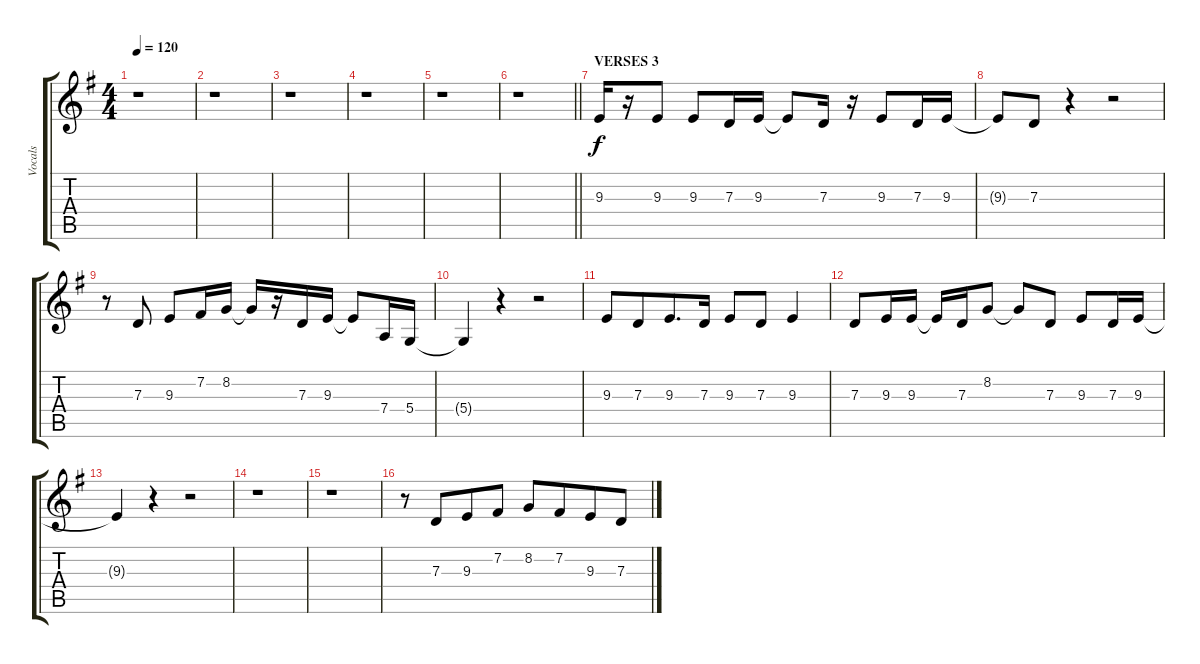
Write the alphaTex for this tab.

\track ("Vocals" "Vocals") {instrument harmonica}
\staff {score tabs}
\tuning (E4 B3 G3 D3 A2 E2) {hide}
\ts (4 4)
\tempo 120
\clef g2
\ks eminor
r.1{dy f} |
r.1 |
r.1 |
r.1 |
r.1 |
\barLineRight lightlight
r.1 |
\section ("" "VERSES 3")
9.3.16 r.16 9.3.8 9.3.8 7.3.16 9.3.16 9.3{t}.8 7.3.16 r.16 9.3.8 7.3.16 9.3.16 |
9.3{t}.8 7.3.8 r.4 r.2 |
r.8 7.3.8 9.3.8 7.2.16 8.2.16 8.2{t}.16 r.16 7.3.16 9.3.16 9.3{t}.8 7.4.16 5.4.16 |
5.4{t}.4 r.4 r.2 |
9.3.8 7.3.8{beam merge} 9.3.8{d} 7.3.16 9.3.8 7.3.8{beam merge} 9.3.4 |
7.3.8 9.3.16 9.3.16 9.3{t}.16 7.3.16 8.2.8 8.2{t}.8 7.3.8 9.3.8 7.3.16 9.3.16 |
9.3{t}.4 r.4 r.2 |
r.1 |
r.1 |
r.8 7.3.8{beam merge} 9.3.8 7.2.8 8.2.8 7.2.8{beam merge} 9.3.8 7.3.8
